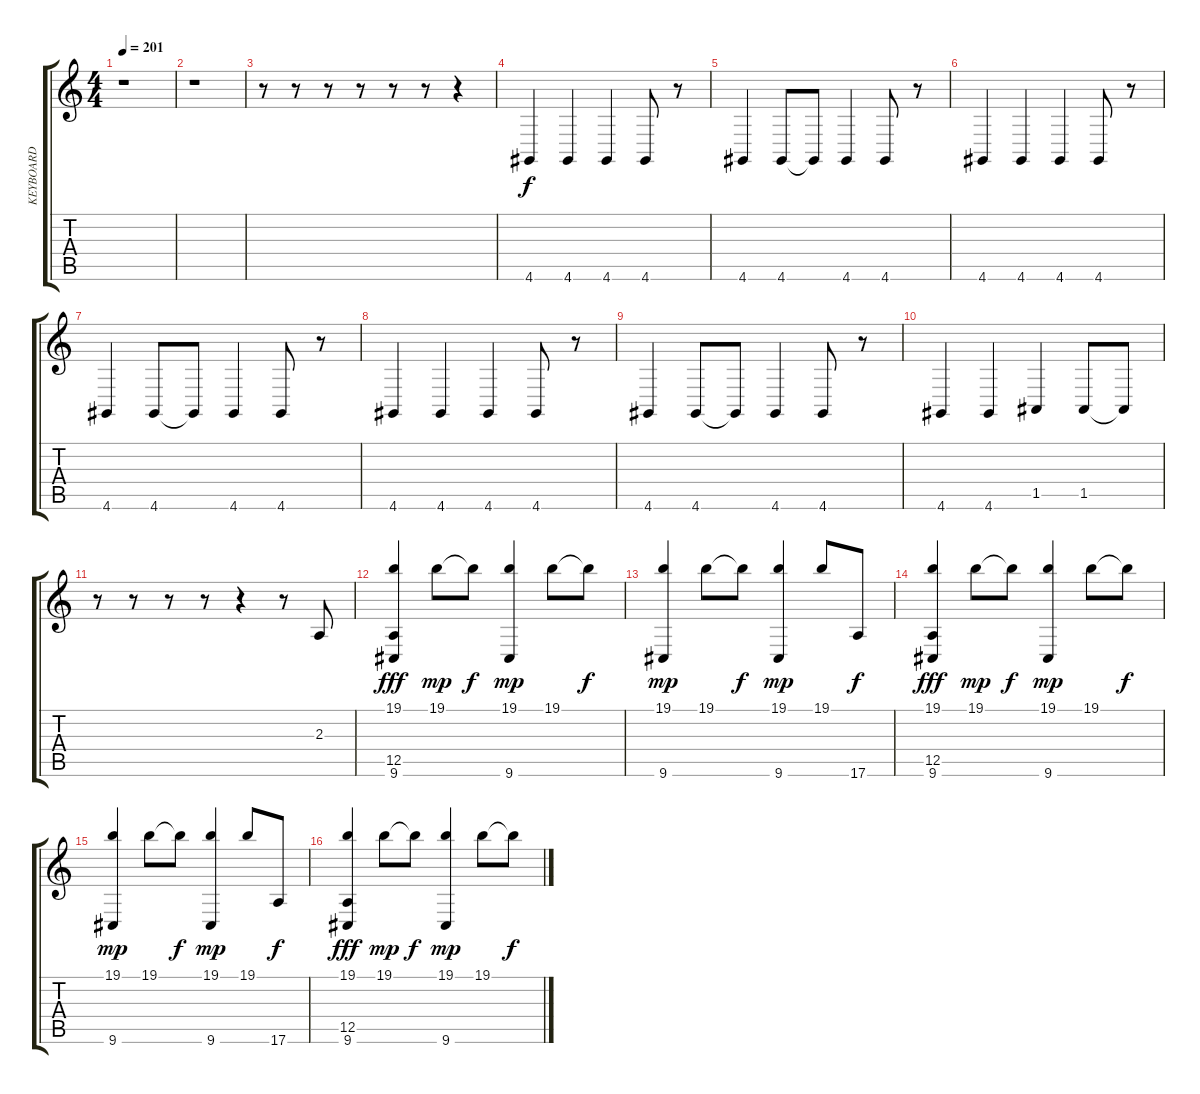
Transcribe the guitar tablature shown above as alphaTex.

\track ("KEYBOARD" "KEYBOARD") {instrument acousticgrandpiano}
\staff {score tabs}
\tuning (E4 B3 G3 D3 A2 E2) {hide}
\ts (4 4)
\tempo 201
\clef g2
\ks c
r.1{dy mp} |
r.1 |
r.8 r.8 r.8 r.8 r.8 r.8 r.4 |
4.6.4{dy f} 4.6.4 4.6.4 4.6.8 r.8 |
4.6.4 4.6.8 4.6{t}.8 4.6.4 4.6.8 r.8 |
4.6.4 4.6.4 4.6.4 4.6.8 r.8 |
4.6.4 4.6.8 4.6{t}.8 4.6.4 4.6.8 r.8 |
4.6.4 4.6.4 4.6.4 4.6.8 r.8 |
4.6.4 4.6.8 4.6{t}.8 4.6.4 4.6.8 r.8 |
4.6.4 4.6.4 1.5.4 1.5.8 1.5{t}.8 |
r.8 r.8 r.8 r.8 r.4 r.8 2.3.8 |
(19.1 12.5 9.6).4{dy fff} 19.1.8{dy mp} 19.1{t}.8{dy f} (19.1 9.6).4{dy mp} 19.1.8 19.1{t}.8{dy f} |
(19.1 9.6).4{dy mp} 19.1.8 19.1{t}.8{dy f} (19.1 9.6).4{dy mp} 19.1.8 17.6.8{dy f} |
(19.1 12.5 9.6).4{dy fff} 19.1.8{dy mp} 19.1{t}.8{dy f} (19.1 9.6).4{dy mp} 19.1.8 19.1{t}.8{dy f} |
(19.1 9.6).4{dy mp} 19.1.8 19.1{t}.8{dy f} (19.1 9.6).4{dy mp} 19.1.8 17.6.8{dy f} |
(19.1 12.5 9.6).4{dy fff} 19.1.8{dy mp} 19.1{t}.8{dy f} (19.1 9.6).4{dy mp} 19.1.8 19.1{t}.8{dy f}
